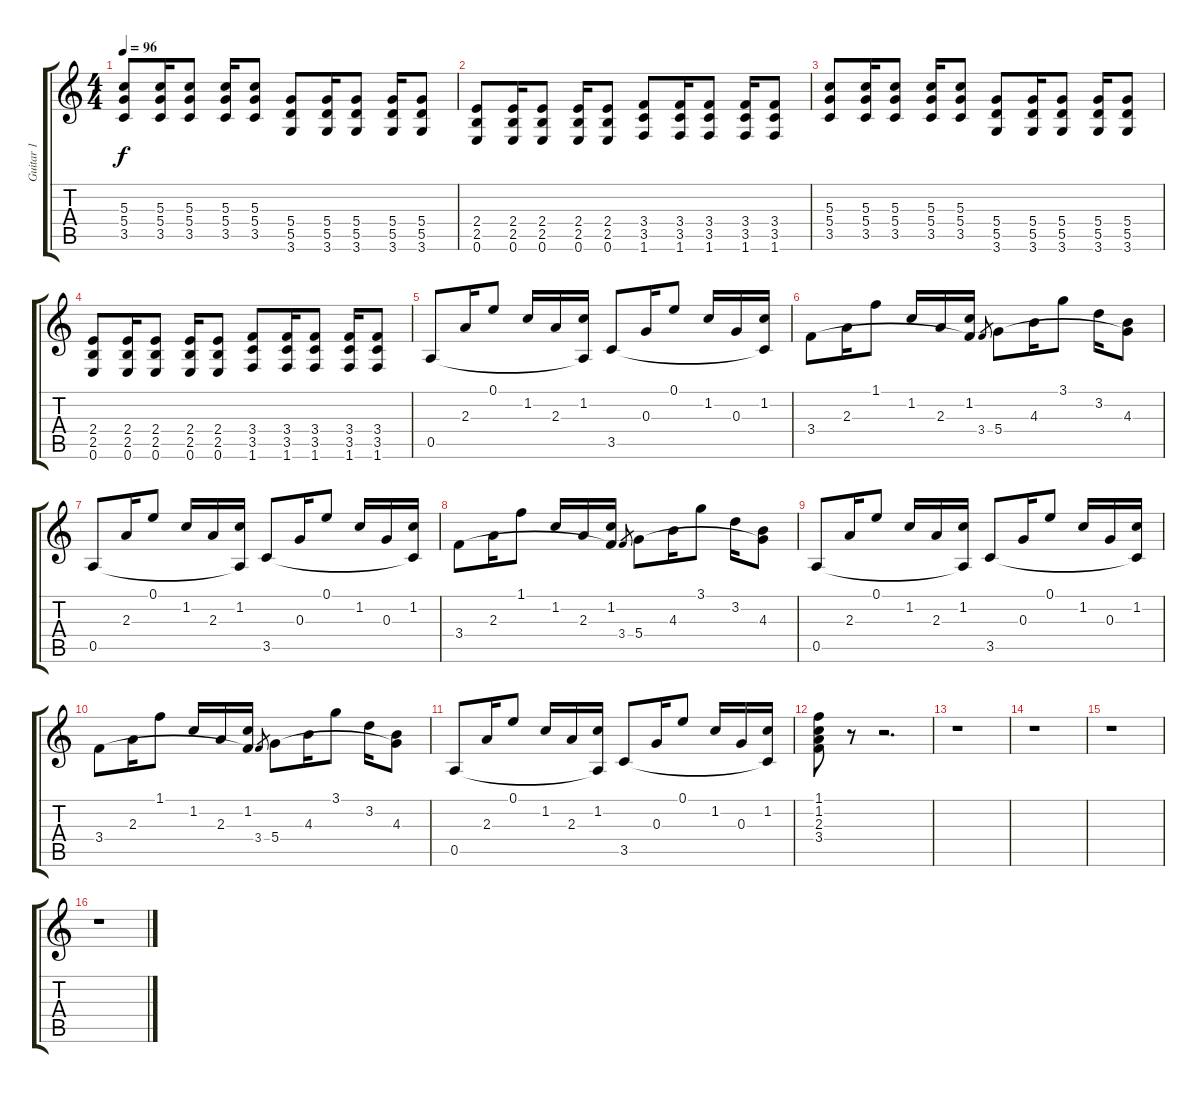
\track ("Guitar 1" "Guitar 1") {instrument overdrivenguitar}
\staff {score tabs}
\tuning (E4 B3 G3 D3 A2 E2) {hide}
\ts (4 4)
\tempo 96
\clef g2
\ks c
(5.3 5.4 3.5).8{dy f volume 11 instrument distortionguitar} (5.3 5.4 3.5).16 (5.3 5.4 3.5).8 (5.3 5.4 3.5).16 (5.3 5.4 3.5).8 (5.4 5.5 3.6).8 (5.4 5.5 3.6).16 (5.4 5.5 3.6).8 (5.4 5.5 3.6).16 (5.4 5.5 3.6).8 |
(2.4 2.5 0.6).8 (2.4 2.5 0.6).16 (2.4 2.5 0.6).8 (2.4 2.5 0.6).16 (2.4 2.5 0.6).8 (3.4 3.5 1.6).8 (3.4 3.5 1.6).16 (3.4 3.5 1.6).8 (3.4 3.5 1.6).16 (3.4 3.5 1.6).8 |
(5.3 5.4 3.5).8 (5.3 5.4 3.5).16 (5.3 5.4 3.5).8 (5.3 5.4 3.5).16 (5.3 5.4 3.5).8 (5.4 5.5 3.6).8 (5.4 5.5 3.6).16 (5.4 5.5 3.6).8 (5.4 5.5 3.6).16 (5.4 5.5 3.6).8 |
(2.4 2.5 0.6).8 (2.4 2.5 0.6).16 (2.4 2.5 0.6).8 (2.4 2.5 0.6).16 (2.4 2.5 0.6).8 (3.4 3.5 1.6).8 (3.4 3.5 1.6).16 (3.4 3.5 1.6).8 (3.4 3.5 1.6).16 (3.4 3.5 1.6).8 |
0.5.8{volume 10 instrument electricguitarjazz} 2.3.16 0.1.8 1.2.16 2.3.16 (1.2 0.5{t}).16 3.5.8 0.3.16 0.1.8 1.2.16 0.3.16 (1.2 3.5{t}).16 |
3.4.8 2.3.16 1.1.8 1.2.16 2.3.16 (1.2 3.4{t}).16 3.4.8{gr} 5.4.8 4.3.16 3.1.8 3.2.16 (4.3 5.4{t}).8 |
0.5.8{volume 10 instrument electricguitarjazz} 2.3.16 0.1.8 1.2.16 2.3.16 (1.2 0.5{t}).16 3.5.8 0.3.16 0.1.8 1.2.16 0.3.16 (1.2 3.5{t}).16 |
3.4.8 2.3.16 1.1.8 1.2.16 2.3.16 (1.2 3.4{t}).16 3.4.8{gr} 5.4.8 4.3.16 3.1.8 3.2.16 (4.3 5.4{t}).8 |
0.5.8{volume 10 instrument electricguitarjazz} 2.3.16 0.1.8 1.2.16 2.3.16 (1.2 0.5{t}).16 3.5.8 0.3.16 0.1.8 1.2.16 0.3.16 (1.2 3.5{t}).16 |
3.4.8 2.3.16 1.1.8 1.2.16 2.3.16 (1.2 3.4{t}).16 3.4.8{gr} 5.4.8 4.3.16 3.1.8 3.2.16 (4.3 5.4{t}).8 |
0.5.8{volume 10 instrument electricguitarjazz} 2.3.16 0.1.8 1.2.16 2.3.16 (1.2 0.5{t}).16 3.5.8 0.3.16 0.1.8 1.2.16 0.3.16 (1.2 3.5{t}).16 |
(1.1 1.2 2.3 3.4).8 r.8 r.2{d} |
r.1 |
r.1 |
r.1 |
r.1
